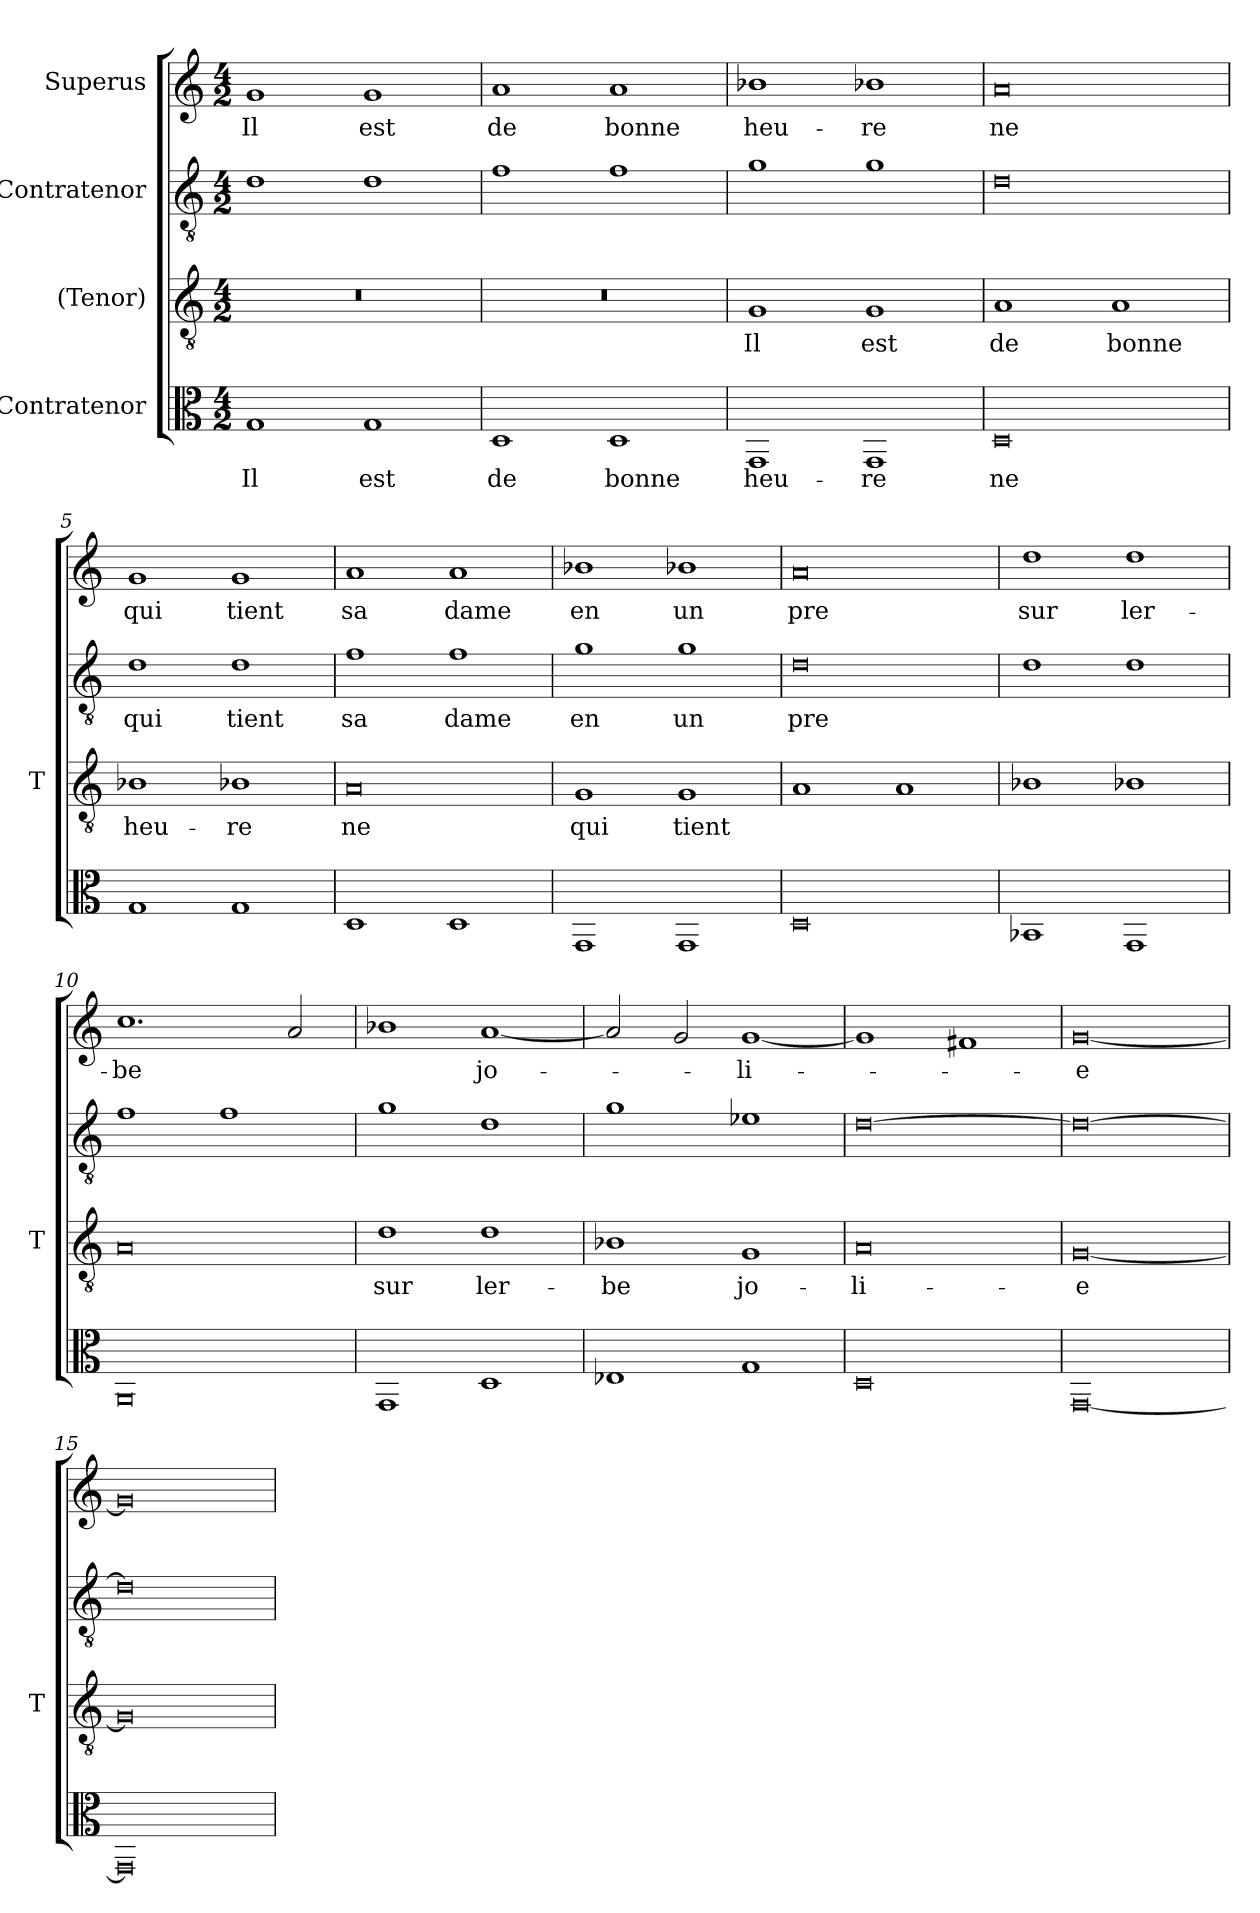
**kern	**text	**kern	**text	**kern	**text	**kern	**text
*part4	*part4	*part3	*part3	*part2	*part2	*part1	*part1
*staff4	*staff4	*staff3	*staff3	*staff2	*staff2	*staff1	*staff1
*I"Contratenor	*	*I"(Tenor)	*	*I"Contratenor	*	*I"Superus	*
*	*	*I'T	*	*	*	*	*
*clefC3	*	*clefGv2	*	*clefGv2	*	*clefG2	*
*M4/2	*	*M4/2	*	*M4/2	*	*M4/2	*
=1	=1	=1	=1	=1	=1	=1	=1
1G	-Il	0r	.	1d	.	1g	-Il
1G	-est	.	.	1d	.	1g	-est
=2	=2	=2	=2	=2	=2	=2	=2
1D	-de	0r	.	1f	.	1a	-de
1D	-bonne	.	.	1f	.	1a	-bonne
=3	=3	=3	=3	=3	=3	=3	=3
1GG	heu-	1G	-Il	1g	.	1b-X	heu-
1GG	-re	1G	-est	1g	.	1b-X	-re
=4	=4	=4	=4	=4	=4	=4	=4
0D	-ne	1A	-de	0d	.	0a	-ne
.	.	1A	-bonne	.	.	.	.
=5	=5	=5	=5	=5	=5	=5	=5
1G	.	1B-X	heu-	1d	-qui	1g	-qui
1G	.	1B-X	-re	1d	-tient	1g	-tient
=6	=6	=6	=6	=6	=6	=6	=6
1D	.	0A	-ne	1f	-sa	1a	-sa
1D	.	.	.	1f	-dame	1a	-dame
=7	=7	=7	=7	=7	=7	=7	=7
1GG	.	1G	-qui	1g	-en	1b-X	-en
1GG	.	1G	-tient	1g	-un	1b-X	-un
=8	=8	=8	=8	=8	=8	=8	=8
0D	.	1A	.	0d	-pre	0a	-pre
.	.	1A	.	.	.	.	.
=9	=9	=9	=9	=9	=9	=9	=9
1BB-X	.	1B-X	.	1d	.	1dd	-sur
1GG	.	1B-X	.	1d	.	1dd	ler-
=10	=10	=10	=10	=10	=10	=10	=10
0AA	.	0A	.	1f	.	1.cc	-be
.	.	.	.	1f	.	.	.
.	.	.	.	.	.	2a	.
=11	=11	=11	=11	=11	=11	=11	=11
1GG	.	1d	-sur	1g	.	1b-X	.
1D	.	1d	ler-	1d	.	[1a	jo-
=12	=12	=12	=12	=12	=12	=12	=12
1E-X	.	1B-X	-be	1g	.	2a]	.
.	.	.	.	.	.	2g	.
1G	.	1G	jo-	1e-X	.	[1g	-li-
=13	=13	=13	=13	=13	=13	=13	=13
0D	.	0A	-li-	[0d	.	1g]	.
.	.	.	.	.	.	1f#X	.
=14	=14	=14	=14	=14	=14	=14	=14
[0GG	.	[0G	-e	0d_	.	[0g	-e
=15	=15	=15	=15	=15	=15	=15	=15
0GG]	.	0G]	.	0d]	.	0g]	.
=	=	=	=	=	=	=	=
*-	*-	*-	*-	*-	*-	*-	*-
